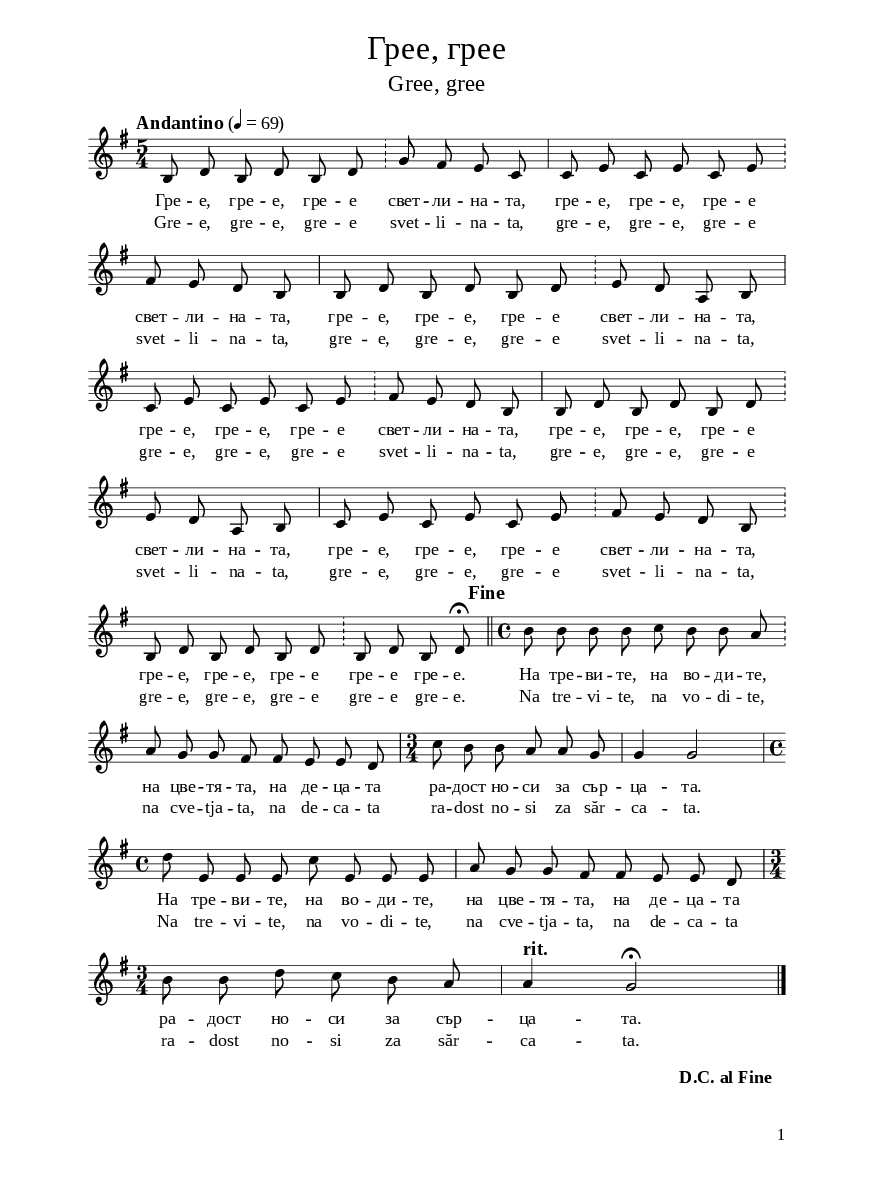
\version "2.24.4"

% include paper part and global functions
\include "include/globals.ily"

\bookpart {
  \label #'ref078
  \tocItem \markup "Грее, грее – Gree, gree"
  \include "include/bookpart-paper.ily"
  \score {
    \include "include/score-layout.ily"

    \new Voice \relative c' {
      \clef treble
      \key g \major
      \time 5/4
      \tempoFunc "Andantino" 4 "69"

      \autoBeamOff
      b8 d b8 d b8 d  \bar "!" g fis e c | c e c e c e   \bar "!"  \break

      fis8 e d b | b d b d b d \bar "!"  e d a b | \break

      c e c e c e  \bar "!"  fis8 e8 d8 b8 | b8 d8 b8 d8 b d  \bar "!"  \break

      e8 d a b | c e c e c e \bar "!"  fis e d b  \bar "!"  \break

      b d b d b d  \bar "!" b d b \tempo "   Fine"  d \fermata  \bar "||" | \time 4/4 b'b b b c b b a   \bar "!"  \break

      a8 g g fis fis e e d | \time 3/4 c' b b a a g | g 4 g2 | \break

      \time 4/4 d'8 e, e e c' e, e e | a g g fis fis e e d | \break

      \time 3/4 b' b d c b a |\tempo "rit."  a4 g2 \fermata | \bar "|."


    }

    \addlyrics {
      Гре -- е, гре -- е, гре -- е свет -- ли -- на -- та,

      гре -- е, гре -- е, гре -- е свет -- ли -- на -- та,

      гре -- е, гре -- е, гре -- е свет -- ли -- на -- та,

      гре -- е, гре -- е, гре -- е свет -- ли -- на -- та,

      гре -- е, гре -- е, гре -- е свет -- ли -- на -- та,

      гре -- е, гре -- е, гре -- е свет -- ли -- на -- та,

      гре -- е, гре -- е, гре -- е гре -- е гре -- е.

      На тре --  ви -- те, на во -- ди -- те,

      на цве -- тя -- та, на де -- ца -- та

      ра -- дост но -- си за сър -- ца -- та.

      На тре -- ви -- те, на во -- ди -- те,

      на цве -- тя -- та, на де -- ца -- та

      ра -- дост но -- си за сър -- ца -- та.}



      \addlyrics {
        Gre -- e, gre -- e, gre -- e svet -- li -- na -- ta,

        gre -- e, gre -- e, gre -- e svet -- li -- na -- ta,

        gre -- e, gre -- e, gre -- e svet -- li -- na -- ta,

        gre -- e, gre -- e, gre -- e svet -- li -- na -- ta,

        gre -- e, gre -- e, gre -- e svet -- li -- na -- ta,

        gre -- e, gre -- e, gre -- e svet -- li -- na -- ta,

        gre -- e, gre -- e, gre -- e gre -- e gre -- e.

        Na tre --  vi -- te, na vo -- di -- te,

        na cve -- tja -- ta, na de -- ca -- ta

        ra -- dost no -- si za săr -- ca -- ta.

        Na tre -- vi -- te, na vo -- di -- te,

        na cve -- tja -- ta, na de -- ca -- ta

        ra -- dost no -- si za săr -- ca -- ta.}



        \header {
          title = \titleFunc "Грее, грее" "Gree, gree"
        }

        \midi{}

      } % score
      \markup \empty-one
      \markup \dc-one "D.C. al Fine"

      \pageBreak

      % include foreign translation(s) of the song
      \version "2.24.4"

\markup \fill-line { \fontsize #deTitleFontSize "Es scheint, es scheint" }
\markup \null
\markup \null

\markup \abs-fontsize #10 {
   \hspace #25
  \override #`(baseline-skip . ,deCoupletBaselineSkip)

  \column {
  \line {   "   " Es scheint, es scheint, es scheint das Licht,}
    \line {  "   " es scheint, es scheint, es scheint das Licht,}
    \line {   "   " es scheint, es scheint, es scheint das Licht,}
    \line {   "   " es scheint, es scheint, es scheint das Licht,}
    \line {   "   " es scheint, es scheint, es scheint das Licht,}
    \line {   "   " es scheint, es scheint, es scheint, es scheint, es scheint.}
    \line {   "   "  Für die Gräser, für das Wasser, }

    \line {   "   " für die Blumen, für die Kinder, }

    \line {   "   "bringt es Freude für die Herzen. }

    \line {   "   "  Für die Gräser, für das Wasser, }

    \line {   "   " für die Blumen, für die Kinder, }

    \line {   "   "bringt es Freude für die Herzen. }






  }


}


    } % bookpart
